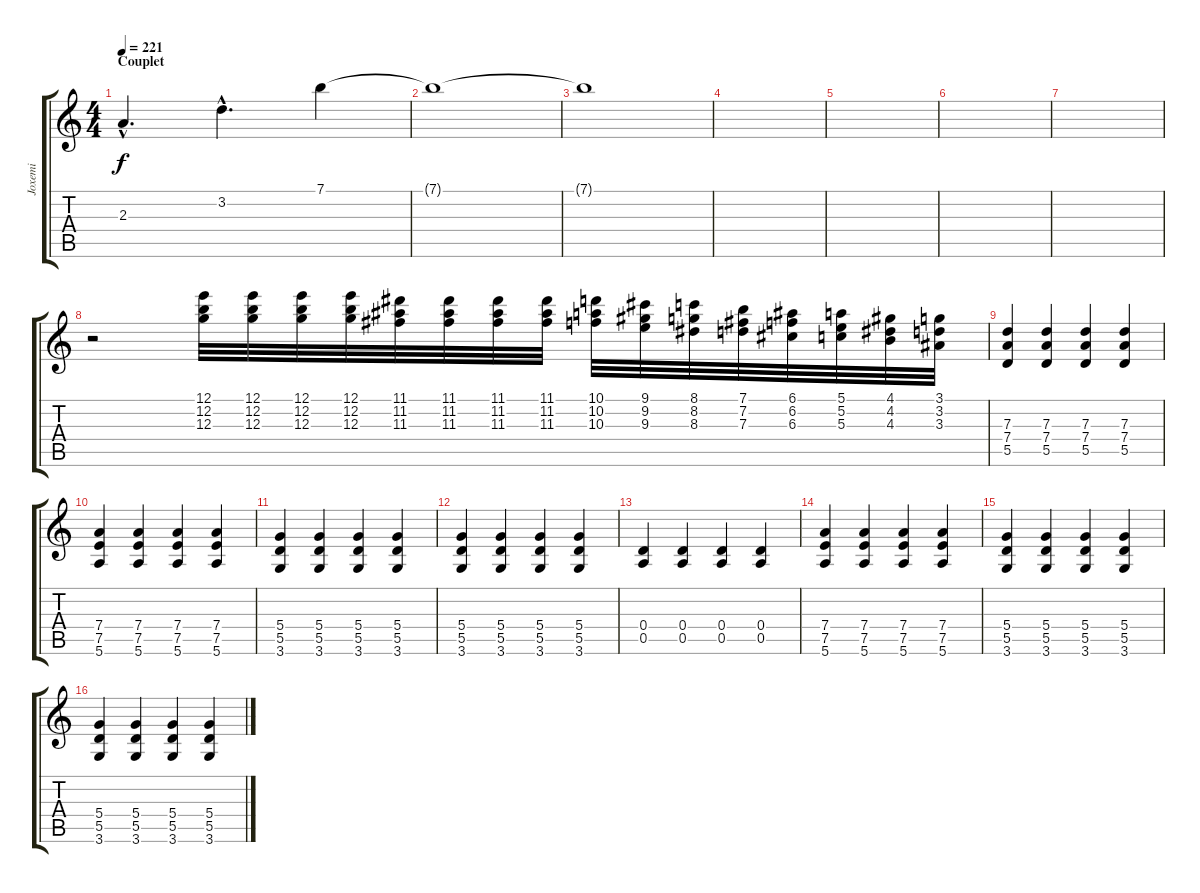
\track ("Joxemi" "Joxemi") {instrument distortionguitar}
\staff {score tabs}
\tuning (E4 B3 G3 D3 A2 E2) {hide}
\ts (4 4)
\section ("" "Couplet")
\tempo 221
\clef g2
\ks c
2.3{hac}.4{d dy f instrument distortionguitar} 3.2{hac}.4{d} 7.1.4 |
7.1{t}.1 |
7.1{t}.1 |
|
|
|
|
r.2 (12.1 12.2 12.3).32{volume 16} (12.1 12.2 12.3).32 (12.1 12.2 12.3).32 (12.1 12.2 12.3).32 (11.1 11.2 11.3).32 (11.1 11.2 11.3).32 (11.1 11.2 11.3).32 (11.1 11.2 11.3).32 (10.1 10.2 10.3).32 (9.1 9.2 9.3).32 (8.1 8.2 8.3).32 (7.1 7.2 7.3).32 (6.1 6.2 6.3).32 (5.1 5.2 5.3).32 (4.1 4.2 4.3).32 (3.1 3.2 3.3).32 |
(7.3 7.4 5.5).4{volume 10} (7.3 7.4 5.5).4 (7.3 7.4 5.5).4 (7.3 7.4 5.5).4 |
(7.4 7.5 5.6).4 (7.4 7.5 5.6).4 (7.4 7.5 5.6).4 (7.4 7.5 5.6).4 |
(5.4 5.5 3.6).4 (5.4 5.5 3.6).4 (5.4 5.5 3.6).4 (5.4 5.5 3.6).4 |
(5.4 5.5 3.6).4 (5.4 5.5 3.6).4 (5.4 5.5 3.6).4 (5.4 5.5 3.6).4 |
(0.4 0.5).4 (0.4 0.5).4 (0.4 0.5).4 (0.4 0.5).4 |
(7.4 7.5 5.6).4 (7.4 7.5 5.6).4 (7.4 7.5 5.6).4 (7.4 7.5 5.6).4 |
(5.4 5.5 3.6).4 (5.4 5.5 3.6).4 (5.4 5.5 3.6).4 (5.4 5.5 3.6).4 |
(5.4 5.5 3.6).4 (5.4 5.5 3.6).4 (5.4 5.5 3.6).4 (5.4 5.5 3.6).4
